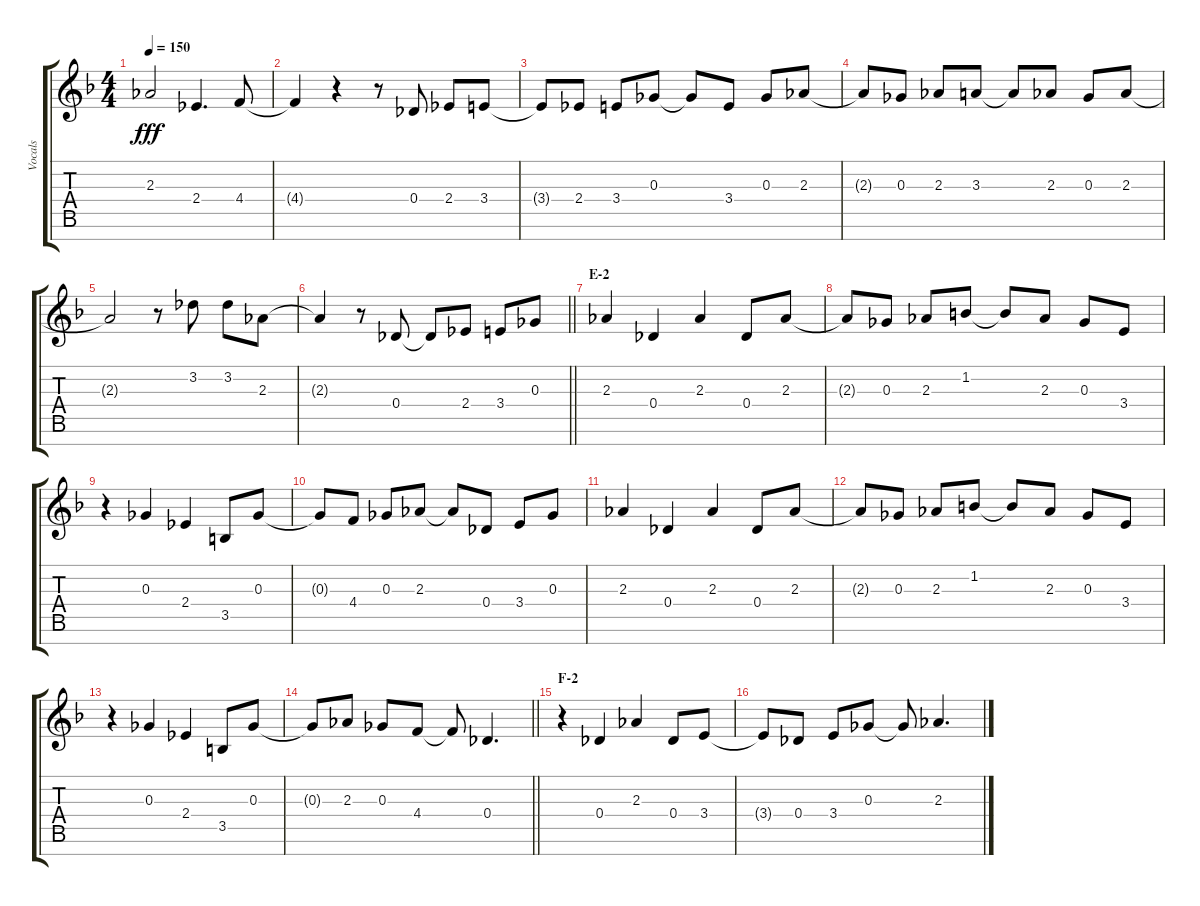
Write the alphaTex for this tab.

\track ("Vocals" "Vocals") {instrument voiceoohs}
\staff {score tabs}
\tuning (Eb5 Bb4 Gb4 Db4 Ab3 Eb3 Bb2) {hide}
\ts (4 4)
\tempo 150
\clef g2
\ks f
2.3.2{dy fff} 2.4.4{d} 4.4.8 |
4.4{t}.4 r.4 r.8 0.4.8 2.4.8 3.4.8 |
3.4{t}.8 2.4.8 3.4.8 0.3.8 0.3{t}.8 3.4.8 0.3.8 2.3.8 |
2.3{t}.8 0.3.8 2.3.8 3.3.8 3.3{t}.8 2.3.8 0.3.8 2.3.8 |
2.3{t}.2 r.8 3.2.8 3.2.8 2.3.8 |
\barLineRight lightlight
2.3{t}.4 r.8 0.4.8 0.4{t}.8 2.4.8 3.4.8 0.3.8 |
\section ("" "E-2")
2.3.4 0.4.4 2.3.4 0.4.8 2.3.8 |
2.3{t}.8 0.3.8 2.3.8 1.2.8 1.2{t}.8 2.3.8 0.3.8 3.4.8 |
r.4 0.3.4 2.4.4 3.5.8 0.3.8 |
0.3{t}.8 4.4.8 0.3.8 2.3.8 2.3{t}.8 0.4.8 3.4.8 0.3.8 |
2.3.4 0.4.4 2.3.4 0.4.8 2.3.8 |
2.3{t}.8 0.3.8 2.3.8 1.2.8 1.2{t}.8 2.3.8 0.3.8 3.4.8 |
r.4 0.3.4 2.4.4 3.5.8 0.3.8 |
\barLineRight lightlight
0.3{t}.8 2.3.8 0.3.8 4.4.8 4.4{t}.8 0.4.4{d} |
\section ("" "F-2")
r.4 0.4.4 2.3.4 0.4.8 3.4.8 |
3.4{t}.8 0.4.8 3.4.8 0.3.8 0.3{t}.8 2.3.4{d}
